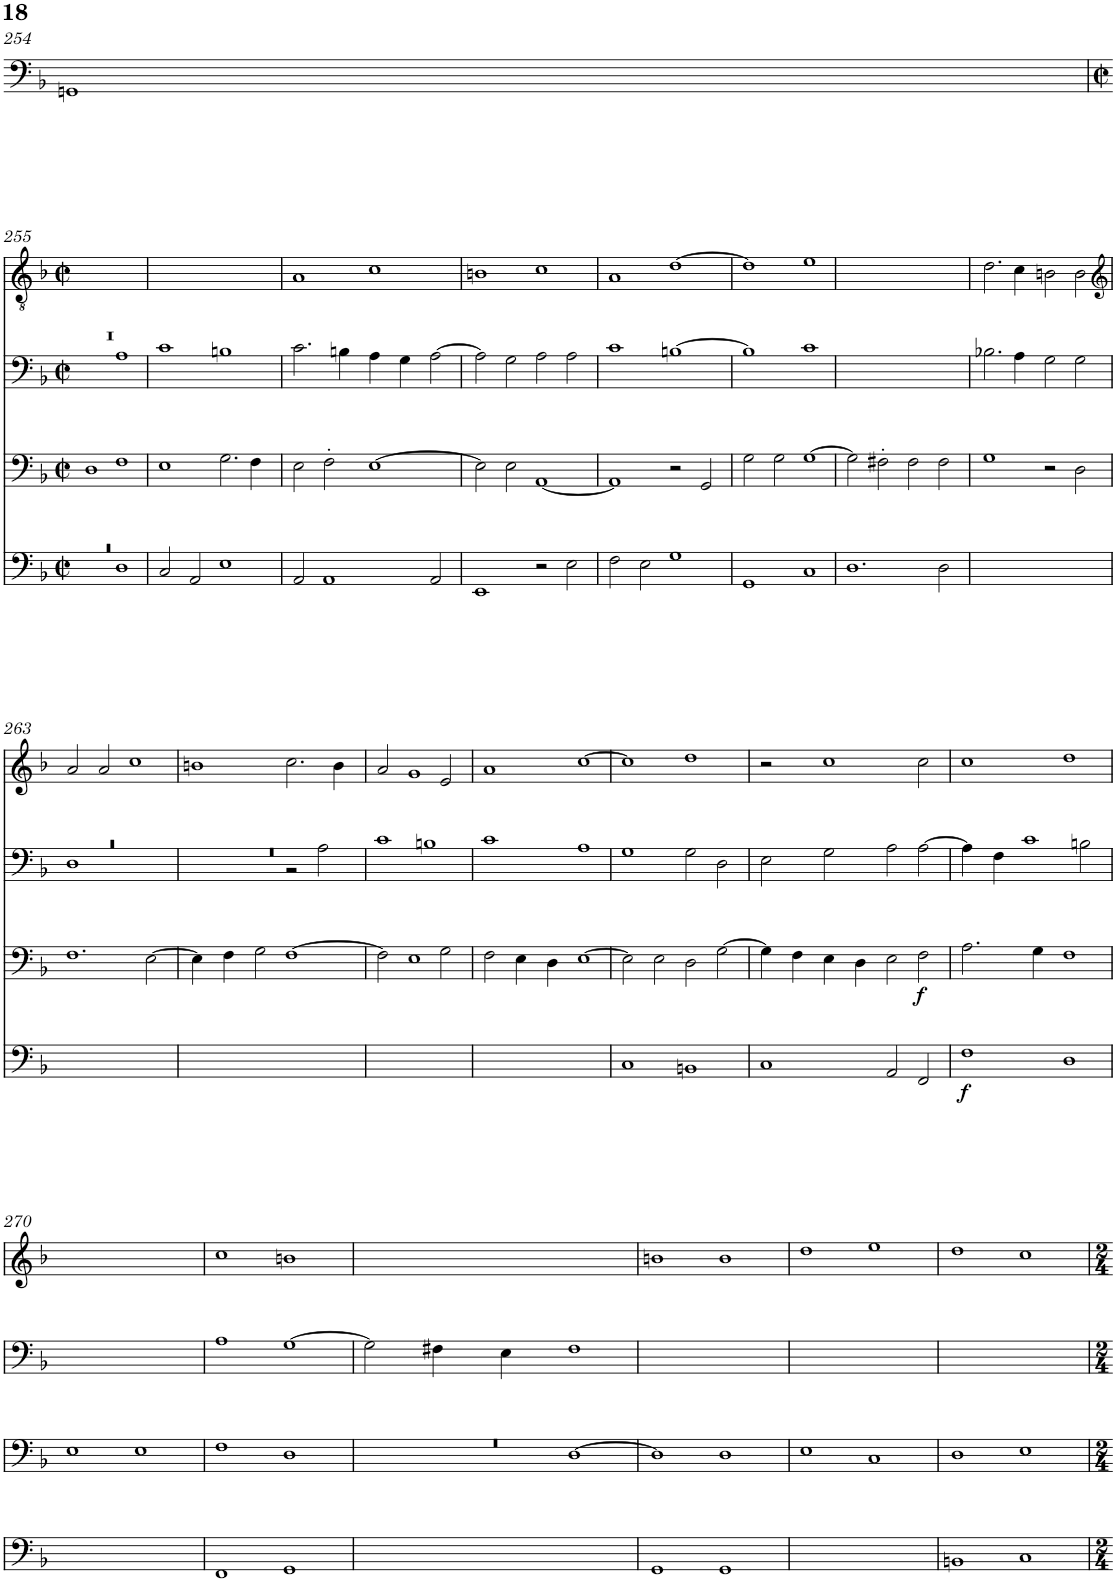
**kern	**dynam	**kern	**dynam	**kern	**kern
*part4	*part4	*part3	*part3	*part2	*part1
*staff4	*staff4	*staff3	*staff3	*staff2	*staff1
*I"Voice	*	*I"Voice	*	*I"Voice	*I"Voice
*I'V	*	*I'V	*	*I'V	*I'V
!!LO:PB:g=z
*clefF4	*	*clefF4	*	*clefF4	*clefGv2
*k[b-]	*	*k[b-]	*	*k[b-]	*k[b-]
*M2/2	*	*M2/2	*	*M2/2	*M2/2
*met(c|)	*	*met(c|)	*	*met(c|)	*met(c|)
=254	=254	=254	=254	=254	=254
1GGn	.	1ryy	.	1ryy	1ryy
!!LO:LB:g=z
=255	=255	=255	=255	=255	=255
*M2/2	*	*M2/2	*	*M2/2	*M2/2
*met(c|)	*	*met(c|)	*	*met(c|)	*met(c|)
*^	*	*	*	*^	*
1r	1ryy	.	1D	.	1r	1ryy	1ryy
1ryy	1D	.	1F	.	1ryy	1A	1ryy
*v	*v	*	*	*	*v	*v	*
=256	=256	=256	=256	=256	=256
2C/	.	1E	.	1c	1ryy
2AA/	.	.	.	.	.
1E	.	2.G\	.	1Bn	1ryy
.	.	4F\	.	.	.
=257	=257	=257	=257	=257	=257
2AA/	.	2E\	.	2.c\	1A
[2AA	.	2F'\	.	.	.
.	.	.	.	4Bn\	.
2ryy	.	[>1E	.	4A\	1c
.	.	.	.	4G\	.
2AA/	.	.	.	[>2A\	.
=258	=258	=258	=258	=258	=258
1EE	.	2E\]	.	2A\]	1Bn
.	.	2E\	.	2G\	.
2AA]	.	[<1AA	.	2A\	1c
2r	.	.	.	2A\	.
2E\	.	2ryy	.	2ryy	2ryy
=259	=259	=259	=259	=259	=259
2F\	.	1AA]	.	1c	1A
2E\	.	.	.	.	.
1G	.	2r	.	[>1Bn	[>1d
.	.	2GG/	.	.	.
=260	=260	=260	=260	=260	=260
1GG	.	2G\	.	1B]	1d]
.	.	2G\	.	.	.
1C	.	[>1G	.	1c	1e
=261	=261	=261	=261	=261	=261
[1D	.	2G\]	.	1ryy	1ryy
.	.	2F#X'\	.	.	.
2ryy	.	2F#\	.	1ryy	1ryy
2D\	.	2F#\	.	.	.
=262	=262	=262	=262	=262	=262
1ryy	.	1G	.	2.B-X\	2.d\
.	.	.	.	4A\	4c\
2D]	.	2r	.	2G\	2Bn\
2ryy	.	2D\	.	2G\	2B\
!!LO:LB:g=z
=263	=263	=263	=263	=263	=263
*	*	*	*	*	*clefG2
*	*	*	*	*^	*
1ryy	.	[1F	.	1r	1D	2a/
.	.	.	.	.	.	2a/
1ryy	.	2ryy	.	1ryy	1ryy	1cc
.	.	[>2E\	.	.	.	.
=264	=264	=264	=264	=264	=264	=264
1ryy	.	4E\]	.	1r	1ryy	1bn
.	.	2F]	.	.	.	.
.	.	4F\	.	.	.	.
1.ryy	.	2G\	.	2ryy	2r	2.cc\
.	.	[>1F	.	1ryy	2A\	.
.	.	.	.	.	.	4b\
.	.	.	.	.	2ryy	2ryy
*	*	*	*	*v	*v	*
=265	=265	=265	=265	=265	=265
1ryy	.	2F\]	.	1c	2a/
.	.	[2E	.	.	[2g
1ryy	.	2ryy	.	1Bn	2ryy
.	.	2G\	.	.	2e/
=266	=266	=266	=266	=266	=266
1ryy	.	2F\	.	1c	1a
.	.	2E]	.	.	.
1.ryy	.	4E\	.	1A	2g]
.	.	4D\	.	.	.
.	.	[>1E	.	.	[>1cc
.	.	.	.	2ryy	.
=267	=267	=267	=267	=267	=267
1C	.	2E\]	.	1G	1cc]
.	.	2E\	.	.	.
1BBn	.	2D\	.	2G\	1dd
.	.	[>2G\	.	2D\	.
=268	=268	=268	=268	=268	=268
1C	.	4G\]	.	2E\	2r
.	.	4F\	.	.	.
.	.	4E\	.	2G\	[2cc
.	.	4D\	.	.	.
2AA/	.	2E\	.	2A\	2ryy
!	!	!	!LO:DY:b	!	!
2FF/	.	2F\	f	[>2A\	2cc\
=269	=269	=269	=269	=269	=269
!	!LO:DY:b	!	!	!	!
1F	f	2.A\	.	4A\]	1cc
.	.	.	.	4F\	.
.	.	.	.	[2c	.
.	.	4G\	.	.	.
1D	.	1F	.	2ryy	2cc]
.	.	.	.	2Bn\	1dd
2ryy	.	2ryy	.	2ryy	.
!!LO:LB:g=z
=270	=270	=270	=270	=270	=270
1ryy	.	1E	.	1ryy	1ryy
1ryy	.	1E	.	2c]	1ryy
.	.	.	.	2ryy	.
=271	=271	=271	=271	=271	=271
1FF	.	1F	.	1A	1cc
1GG	.	1D	.	[>1G	1bn
=272	=272	=272	=272	=272	=272
*	*	*^	*	*	*
1ryy	.	1r	1ryy	.	2G\]	1ryy
.	.	.	.	.	4F#X\	.
.	.	.	.	.	4E\	.
1ryy	.	1ryy	[>1D	.	1F#	1ryy
=273	=273	=273	=273	=273	=273	=273
1GG	.	1ryy	1D]	.	1ryy	1bn
1GG	.	1ryy	1D	.	1ryy	1b
*	*	*v	*v	*	*	*
=274	=274	=274	=274	=274	=274
1ryy	.	1E	.	1ryy	1dd
1ryy	.	1C	.	1ryy	1ee
=275	=275	=275	=275	=275	=275
1BBn	.	1D	.	1ryy	1dd
1C	.	1E	.	1ryy	1cc
=	=	=	=	=	=
*-	*-	*-	*-	*-	*-
